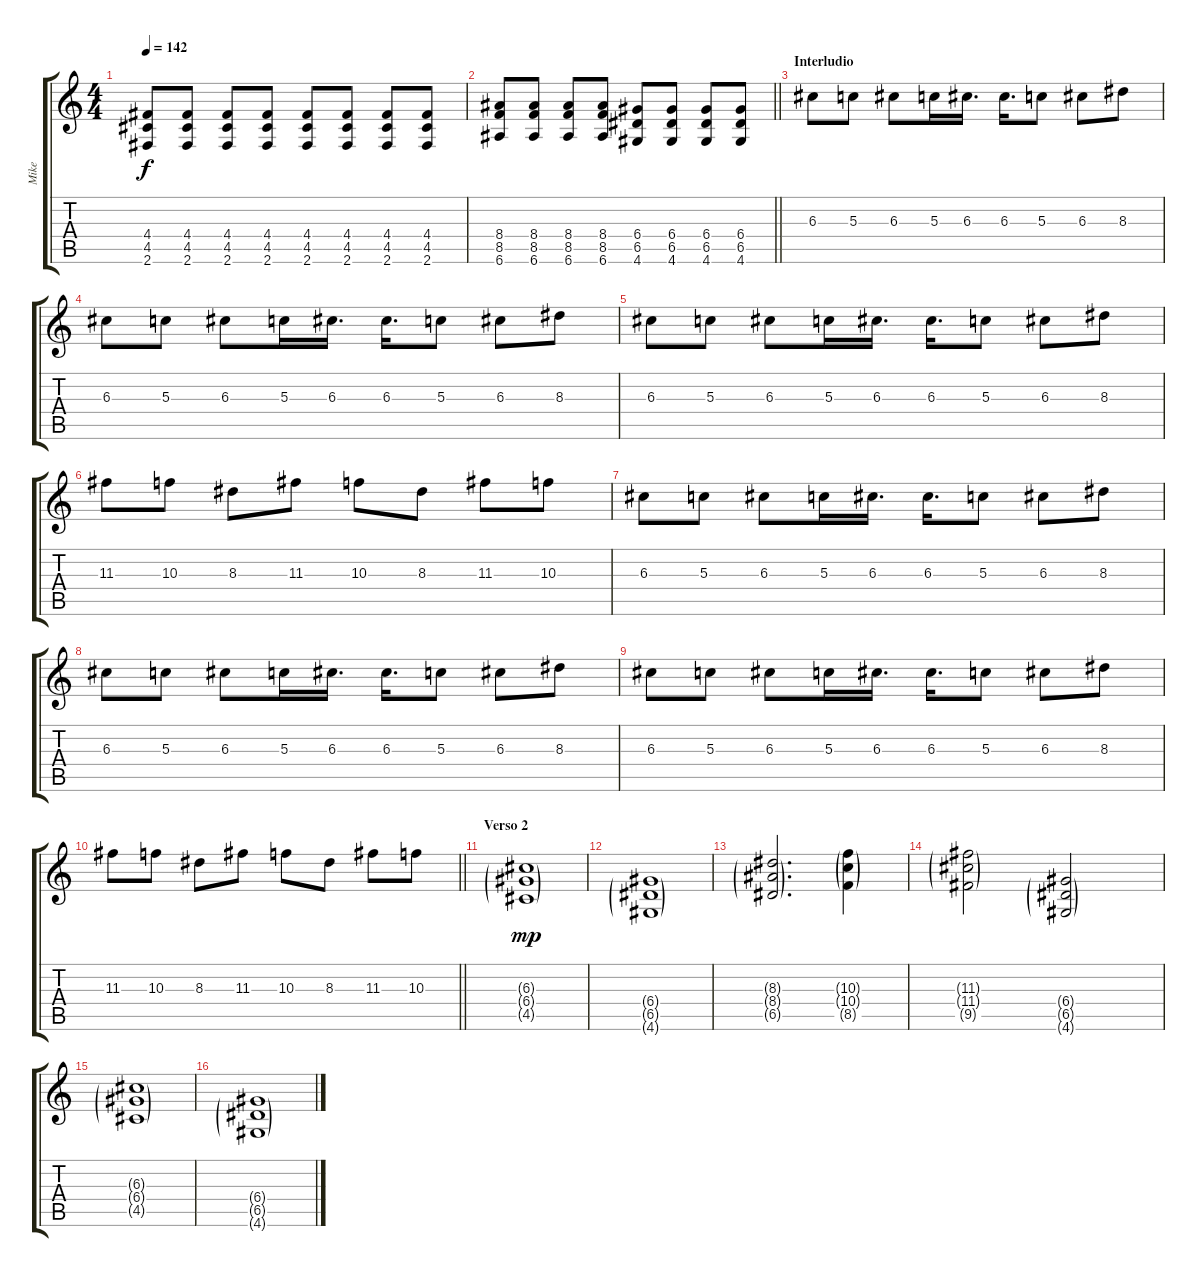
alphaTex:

\track ("Mike" "Mike") {instrument distortionguitar}
\staff {score tabs}
\tuning (E4 B3 G3 D3 A2 E2) {hide}
\ts (4 4)
\tempo 142
\clef g2
\ks c
(4.4 4.5 2.6).8{dy f} (4.4 4.5 2.6).8 (4.4 4.5 2.6).8 (4.4 4.5 2.6).8 (4.4 4.5 2.6).8 (4.4 4.5 2.6).8 (4.4 4.5 2.6).8 (4.4 4.5 2.6).8 |
\barLineRight lightlight
(8.4 8.5 6.6).8 (8.4 8.5 6.6).8 (8.4 8.5 6.6).8 (8.4 8.5 6.6).8 (6.4 6.5 4.6).8 (6.4 6.5 4.6).8 (6.4 6.5 4.6).8 (6.4 6.5 4.6).8 |
\section ("" "Interludio")
6.3.8 5.3.8 6.3.8 5.3.16 6.3.16{d} 6.3.16{d} 5.3.8 6.3.8 8.3.8 |
6.3.8 5.3.8 6.3.8 5.3.16 6.3.16{d} 6.3.16{d} 5.3.8 6.3.8 8.3.8 |
6.3.8 5.3.8 6.3.8 5.3.16 6.3.16{d} 6.3.16{d} 5.3.8 6.3.8 8.3.8 |
11.3.8 10.3.8 8.3.8 11.3.8 10.3.8 8.3.8 11.3.8 10.3.8 |
6.3.8 5.3.8 6.3.8 5.3.16 6.3.16{d} 6.3.16{d} 5.3.8 6.3.8 8.3.8 |
6.3.8 5.3.8 6.3.8 5.3.16 6.3.16{d} 6.3.16{d} 5.3.8 6.3.8 8.3.8 |
6.3.8 5.3.8 6.3.8 5.3.16 6.3.16{d} 6.3.16{d} 5.3.8 6.3.8 8.3.8 |
\barLineRight lightlight
11.3.8 10.3.8 8.3.8 11.3.8 10.3.8 8.3.8 11.3.8 10.3.8 |
\section ("" "Verso 2")
(6.3{g} 6.4{g} 4.5{g}).1{dy mp} |
(6.4{g} 6.5{g} 4.6{g}).1 |
(8.3{g} 8.4{g} 6.5{g}).2{d} (10.3{g} 10.4{g} 8.5{g}).4 |
(11.3{g} 11.4{g} 9.5{g}).2 (6.4{g} 6.5{g} 4.6{g}).2 |
(6.3{g} 6.4{g} 4.5{g}).1 |
(6.4{g} 6.5{g} 4.6{g}).1
